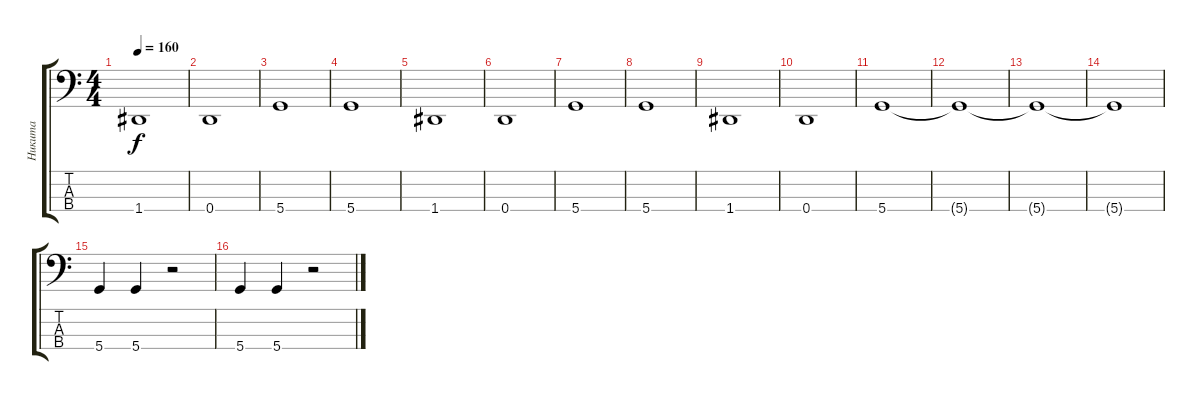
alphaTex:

\track ("Никита" "Никита") {instrument electricbassfinger}
\staff {score tabs}
\tuning (G2 D2 A1 D1) {hide}
\ts (4 4)
\tempo 160
\clef f4
\ks c
1.4.1{dy f} |
0.4.1 |
5.4.1 |
5.4.1 |
1.4.1 |
0.4.1 |
5.4.1 |
5.4.1 |
1.4.1 |
0.4.1 |
5.4.1 |
5.4{t}.1 |
5.4{t}.1 |
5.4{t}.1 |
5.4.4 5.4.4 r.2 |
5.4.4 5.4.4 r.2
